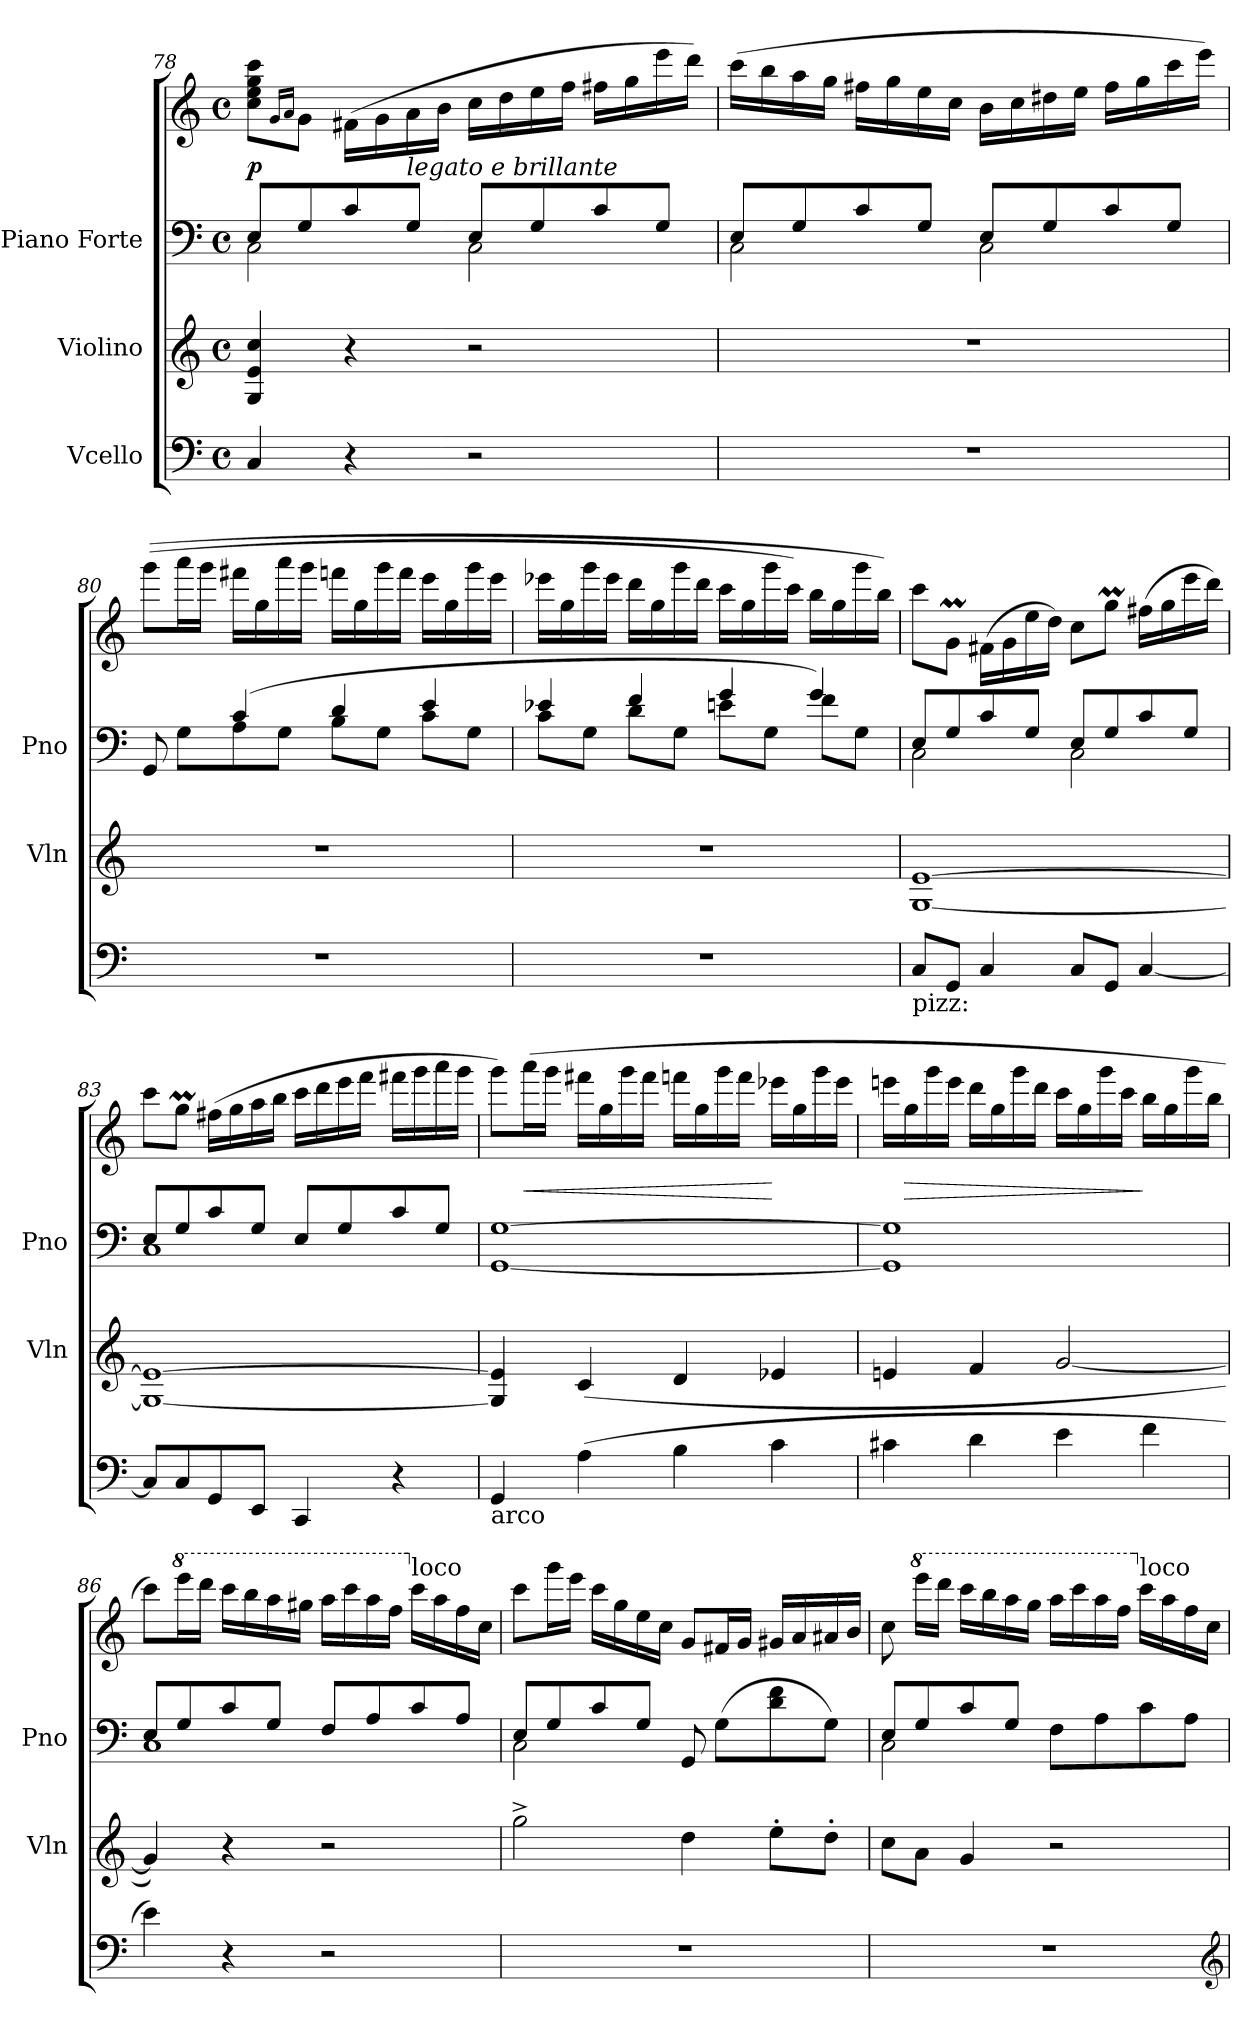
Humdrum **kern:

**kern	**kern	**kern	**kern	**dynam
*part3	*part2	*part1	*part1	*part1
*staff4	*staff3	*staff2	*staff1	*staff1/2
*I"Vcello	*I"Violino	*I"Piano Forte	*	*
*	*I'Vln	*I'Pno	*	*
*clefF4	*clefG2	*clefF4	*clefG2	*
*k[]	*k[]	*k[]	*k[]	*
*a:	*a:	*a:	*a:	*
*M4/4	*M4/4	*M4/4	*M4/4	*
*met(c)	*met(c)	*met(c)	*met(c)	*
=78	=78	=78	=78	=78
*	*	*^	*	*
4C/	4G/ 4e/ 4cc/	8E/L	2C\	8cc\ 8ee\ 8gg\ 8ccc\L	p
.	.	.	.	16qqg/LL	.
.	.	.	.	16qqa/JJ	.
.	.	8G/	.	8g\J	.
4r	4r	8c/	.	(16f#X\LL	.
.	.	.	.	16g\	.
!	!	!	!	!LO:TX:b:i:t=legato e brillante	!
.	.	8G/J	.	16a\	.
.	.	.	.	16b\JJ	.
2r	2r	8E/L	2C\	16cc\LL	.
.	.	.	.	16dd\	.
.	.	8G/	.	16ee\	.
.	.	.	.	16ff\JJ	.
.	.	8c/	.	16ff#X\LL	.
.	.	.	.	16gg\	.
.	.	8G/J	.	16eee\	.
.	.	.	.	16ddd\JJ)	.
=79	=79	=79	=79	=79	=79
1r	1r	8E/L	2C\	(16ccc\LL	.
.	.	.	.	16bb\	.
.	.	8G/	.	16aa\	.
.	.	.	.	16gg\JJ	.
.	.	8c/	.	16ff#X\LL	.
.	.	.	.	16gg\	.
.	.	8G/J	.	16ee\	.
.	.	.	.	16cc\JJ	.
.	.	8E/L	2C\	16b\LL	.
.	.	.	.	16cc\	.
.	.	8G/	.	16dd#X\	.
.	.	.	.	16ee\JJ	.
.	.	8c/	.	16ff#\LL	.
.	.	.	.	16gg\	.
.	.	8G/J	.	16ccc\	.
.	.	.	.	16eee\JJ)	.
=80	=80	=80	=80	=80	=80
1r	1r	4ryy	8GG/	((8ggg\L	.
.	.	.	8G\L	16aaa\L	.
.	.	.	.	16ggg\JJ	.
.	.	(4c/	8A\	16fff#X\LL	.
.	.	.	.	16gg\	.
.	.	.	8G\J	16aaa\	.
.	.	.	.	16ggg\JJ	.
.	.	4d/	8B\L	16fffn\LL	.
.	.	.	.	16gg\	.
.	.	.	8G\J	16ggg\	.
.	.	.	.	16fff\JJ	.
.	.	4e/	8c\L	16eee\LL	.
.	.	.	.	16gg\	.
.	.	.	8G\J	16ggg\	.
.	.	.	.	16eee\JJ	.
=81	=81	=81	=81	=81	=81
1r	1r	4e-X/	8c\L	16eee-X\LL	.
.	.	.	.	16gg\	.
.	.	.	8G\J	16ggg\	.
.	.	.	.	16eee-\JJ	.
.	.	4f/	8d\L	16ddd\LL	.
.	.	.	.	16gg\	.
.	.	.	8G\J	16ggg\	.
.	.	.	.	16ddd\JJ	.
.	.	4g/	8en\L	16ccc\LL	.
.	.	.	.	16gg\	.
.	.	.	8G\J	16ggg\	.
.	.	.	.	16ccc\JJ)	.
.	.	4g/)	8f\L	16bb\LL	.
.	.	.	.	16gg\	.
.	.	.	8G\J	16ggg\	.
.	.	.	.	16bb\JJ)	.
=82	=82	=82	=82	=82	=82
!LO:TX:b:t=pizz&colon;	!	!	!	!	!
8C/L	[1G [1e	8E/L	2C\	8ccc\L	.
8GG/J	.	8G/	.	8gM\J	.
4C/	.	8c/	.	(16f#X\LL	.
.	.	.	.	16g\	.
.	.	8G/J	.	16ee\	.
.	.	.	.	16dd\JJ)	.
8C/L	.	8E/L	2C\	8cc\L	.
8GG/J	.	8G/	.	8ggM\J	.
[4C/	.	8c/	.	(16ff#X\LL	.
.	.	.	.	16gg\	.
.	.	8G/J	.	16eee\	.
.	.	.	.	16ddd\JJ)	.
=83	=83	=83	=83	=83	=83
8C/L]	1G_ 1e_	8E/L	1C	8ccc\L	.
8C/	.	8G/	.	8ggM\J	.
8GG/	.	8c/	.	(16ff#X\LL	.
.	.	.	.	16gg\	.
8EE/J	.	8G/J	.	16aa\	.
.	.	.	.	16bb\JJ	.
4CC/	.	8E/L	.	16ccc\LL	.
.	.	.	.	16ddd\	.
.	.	8G/	.	16eee\	.
.	.	.	.	16fff\JJ	.
4r	.	8c/	.	16fff#X\LL	.
.	.	.	.	16ggg\	.
.	.	8G/J	.	16aaa\	.
.	.	.	.	16ggg\JJ	.
*	*	*v	*v	*	*
=84	=84	=84	=84	=84
!LO:TX:b:t=arco	!	!	!	!
4GG/	4G]/ 4e]/	[1GG [1G	8ggg\L)	.
.	.	.	(16aaa\L	<
.	.	.	16ggg\JJ	.
(4A\	(>4c/	.	16fff#X\LL	.
.	.	.	16gg\	.
.	.	.	16ggg\	.
.	.	.	16fff#\JJ	.
4B\	4d/	.	16fffn\LL	.
.	.	.	16gg\	.
.	.	.	16ggg\	.
.	.	.	16fff\JJ	.
4c\	4e-X/	.	16eee-X\LL	[
.	.	.	16gg\	.
.	.	.	16ggg\	.
.	.	.	16eee-\JJ	.
=85	=85	=85	=85	=85
4c#X\	4en/	1GG] 1G]	16eeen\LL	.
.	.	.	16gg\	>
.	.	.	16ggg\	.
.	.	.	16eee\JJ	.
4d\	4f/	.	16ddd\LL	.
.	.	.	16gg\	.
.	.	.	16ggg\	.
.	.	.	16ddd\JJ	.
4e\	[2g/	.	16ccc\LL	.
.	.	.	16gg\	.
.	.	.	16ggg\	.
.	.	.	16ccc\JJ	.
4f\	.	.	16bb\LL	]
.	.	.	16gg\	.
.	.	.	16ggg\	.
.	.	.	16bb\JJ	.
=86	=86	=86	=86	=86
*	*	*^	*	*
4e\)	4g/])	8E/L	1C	8ccc\L)	.
*	*	*	*	*8va	*
.	.	8G/	.	16eeee\L	.
.	.	.	.	16dddd\JJ	.
4r	4r	8c/	.	16cccc\LL	.
.	.	.	.	16bbb\	.
.	.	8G/J	.	16aaa\	.
.	.	.	.	16ggg#X\JJ	.
2r	2r	8F/L	.	16aaa\LL	.
.	.	.	.	16cccc\	.
.	.	8A/	.	16aaa\	.
.	.	.	.	16fff\JJ	.
*	*	*	*	*X8va	*
!	!	!	!	!LO:TX:a:t=loco	!
.	.	8c/	.	16ccc\LL	.
.	.	.	.	16aa\	.
.	.	8A/J	.	16ff\	.
.	.	.	.	16cc\JJ	.
=87	=87	=87	=87	=87	=87
1r	2gg^<\	8E/L	2C\	8ccc\L	.
.	.	8G/	.	16ggg\L	.
.	.	.	.	16eee\JJ	.
.	.	8c/	.	16ccc\LL	.
.	.	.	.	16gg\	.
.	.	8G/J	.	16ee\	.
.	.	.	.	16cc\JJ	.
.	4dd\	8GG/	2ryy	8g/L	.
.	.	(8G\L	.	16f#X/L	.
.	.	.	.	16g/JJ	.
.	8ee'\L	8d\ 8f\	.	16g#X/LL	.
.	.	.	.	16a/	.
.	8dd'\J	8G\J)	.	16a#X/	.
.	.	.	.	16b/JJ	.
=88	=88	=88	=88	=88	=88
1r	8cc\L	8E/L	2C\	8cc\	.
*	*	*	*	*8va	*
.	8a\J	8G/	.	16eeee\LL	.
.	.	.	.	16dddd\JJ	.
.	4g/	8c/	.	16cccc\LL	.
.	.	.	.	16bbb\	.
.	.	8G/J	.	16aaa\	.
.	.	.	.	16ggg\JJ	.
.	2r	8F\L	2ryy	16aaa\LL	.
.	.	.	.	16cccc\	.
.	.	8A\	.	16aaa\	.
.	.	.	.	16fff\JJ	.
*	*	*	*	*X8va	*
!	!	!	!	!LO:TX:a:t=loco	!
.	.	8c\	.	16ccc\LL	.
.	.	.	.	16aa\	.
.	.	8A\J	.	16ff\	.
.	.	.	.	16cc\JJ	.
*	*	*v	*v	*	*
*clefG2	*	*	*	*
=	=	=	=	=
*-	*-	*-	*-	*-
